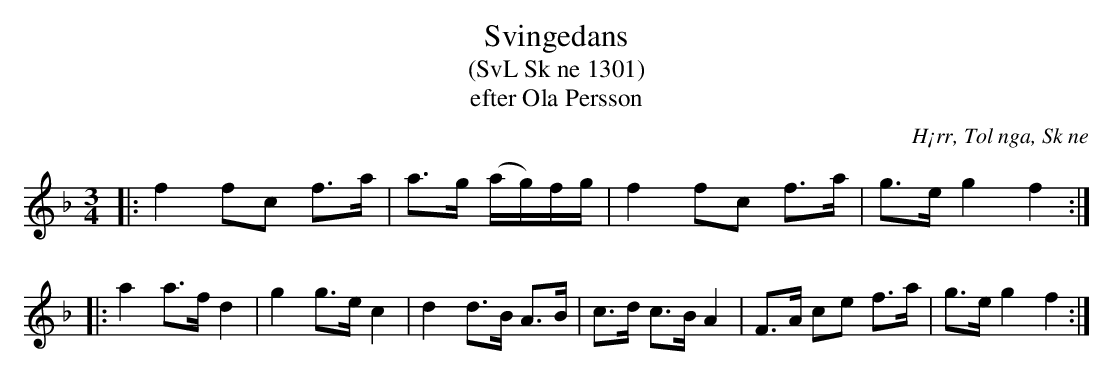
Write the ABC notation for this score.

X:1
T:Svingedans
T:(SvL Sk ne 1301)
T:efter Ola Persson
O:H¡rr, Tol nga, Sk ne
M:3/4
L:1/8
K:F
|: f2 fc f>a | a>g (a/g/)f/g/ | f2 fc f>a | g>e g2 f2 :|
|: a2 a>f d2 | g2 g>e c2 | d2 d>B A>B | c>d c>B A2 | F>A ce f>a | g>e g2 f2 :|
